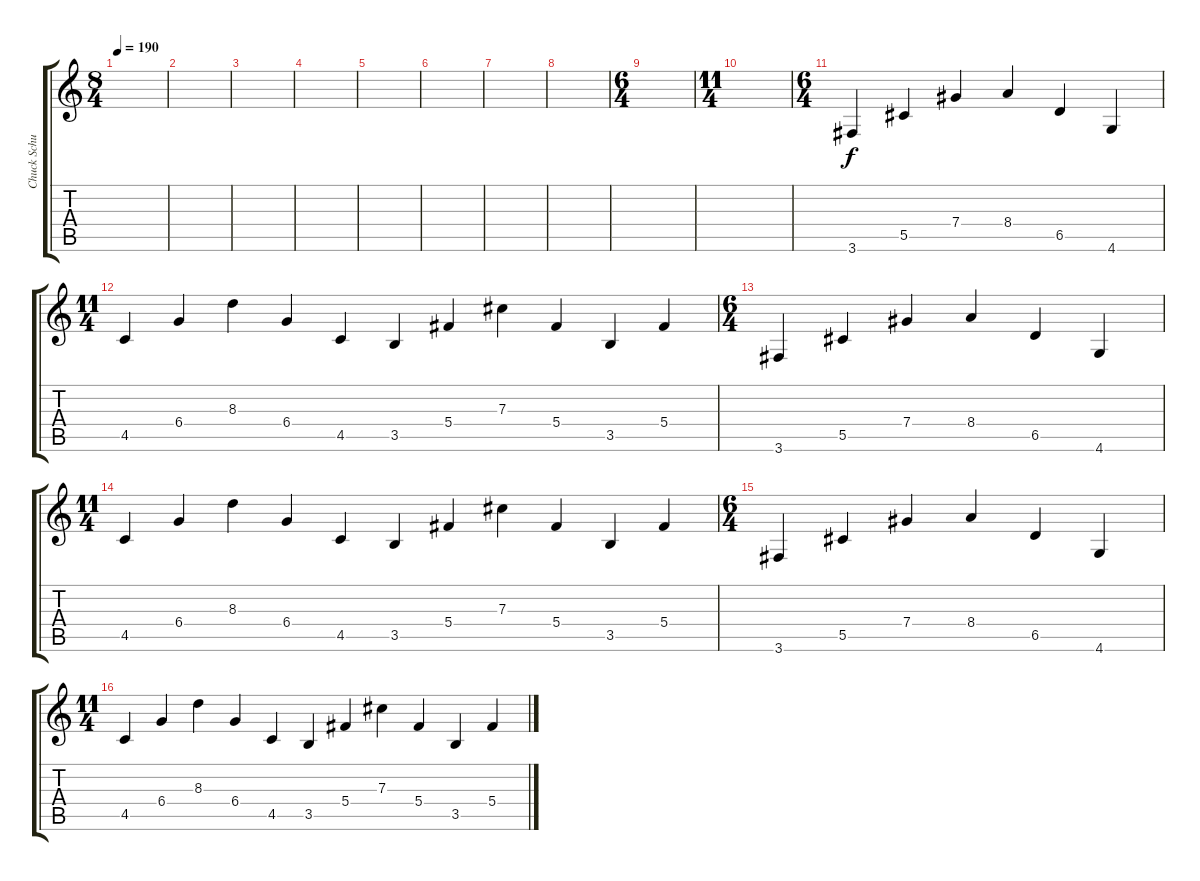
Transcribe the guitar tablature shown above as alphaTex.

\track ("Chuck Schuldiner" "Chuck Schu") {instrument distortionguitar}
\staff {score tabs}
\tuning (Eb4 Bb3 Gb3 Db3 Ab2 Eb2) {hide}
\ts (8 4)
\tempo 190
\clef g2
\ks c
|
|
|
|
|
|
|
|
\ts (6 4)
|
\ts (11 4)
|
\ts (6 4)
3.6.4 5.5.4 7.4.4 8.4.4 6.5.4 4.6.4 |
\ts (11 4)
4.5.4 6.4.4 8.3.4 6.4.4 4.5.4 3.5.4 5.4.4 7.3.4 5.4.4 3.5.4 5.4.4 |
\ts (6 4)
3.6.4 5.5.4 7.4.4 8.4.4 6.5.4 4.6.4 |
\ts (11 4)
4.5.4 6.4.4 8.3.4 6.4.4 4.5.4 3.5.4 5.4.4 7.3.4 5.4.4 3.5.4 5.4.4 |
\ts (6 4)
3.6.4 5.5.4 7.4.4 8.4.4 6.5.4 4.6.4 |
\ts (11 4)
4.5.4 6.4.4 8.3.4 6.4.4 4.5.4 3.5.4 5.4.4 7.3.4 5.4.4 3.5.4 5.4.4
